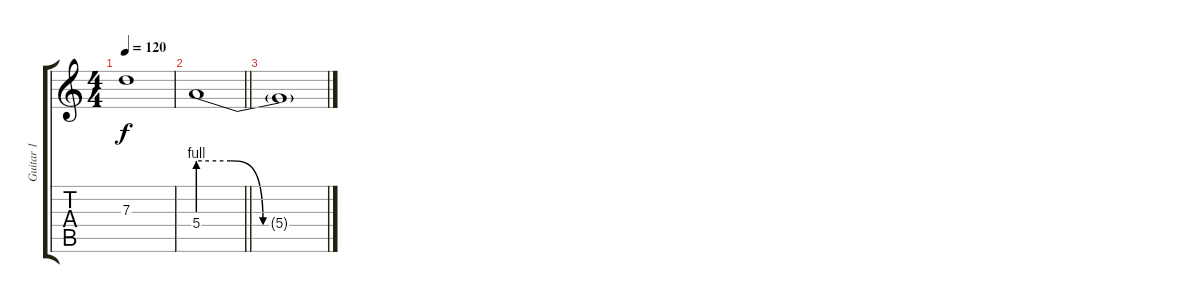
\track ("Guitar 1" "Guitar 1") {instrument overdrivenguitar}
\staff {score tabs}
\tuning (E4 B3 G3 D3 A2 E2) {hide}
\ts (4 4)
\tempo 120
\clef g2
\ks c
7.3{t}.1{dy f} |
\barLineRight lightlight
5.4{be (custom 0 4 15 4 30 0 60 0)}.1 |
5.4{t}.1
